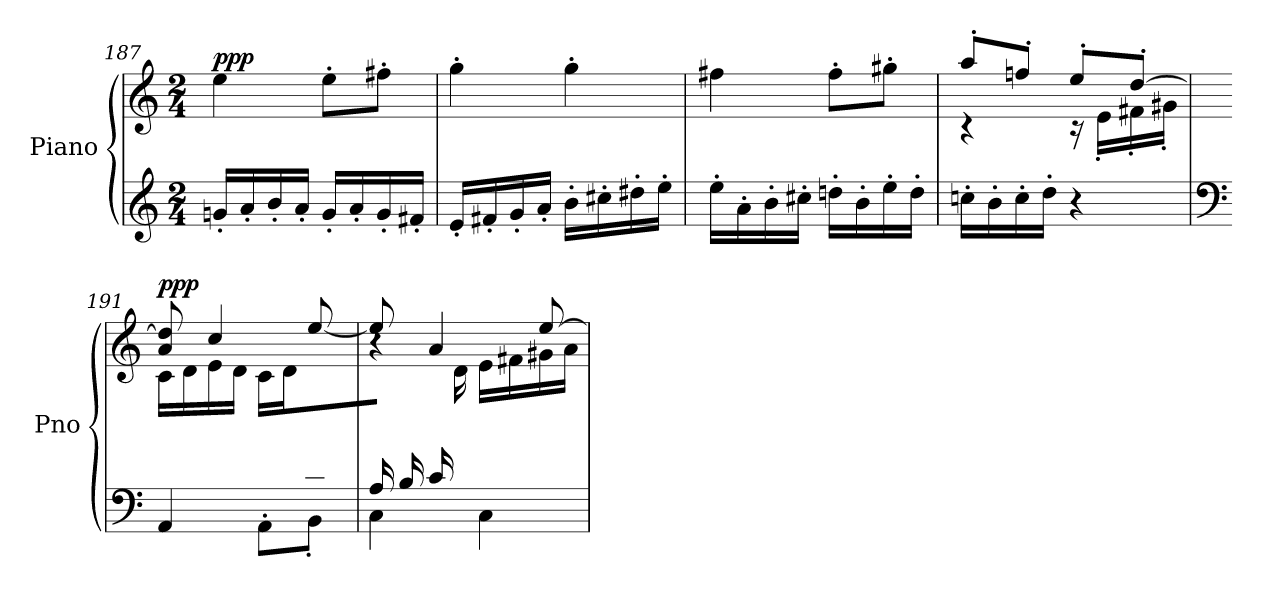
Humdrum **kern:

**kern	**kern	**dynam
*part1	*part1	*part1
*staff2	*staff1	*staff1/2
*I"Piano	*	*
*I'Pno	*	*
*clefG2	*clefG2	*
*k[]	*k[]	*
*M2/4	*M2/4	*
=187	=187	=187
!	!	!LO:DY:b=2
!	!	!LO:DY:n=1:a
16gn'/LL	4ee\	pp p
16a'/	.	.
16b'/	.	.
16a'/JJ	.	.
16g'/LL	8ee'\L	.
16a'/	.	.
16g'/	8ff#X'\J	.
16f#X'/JJ	.	.
=188	=188	=188
16e'/LL	4gg'\	.
16f#X'/	.	.
16g'/	.	.
16a'/JJ	.	.
16b'\LL	4gg'\	.
16cc#X'\	.	.
16dd#X'\	.	.
16ee'\JJ	.	.
=189	=189	=189
16ee'\LL	4ff#X\	.
16a'\	.	.
16b'\	.	.
16cc#X'\JJ	.	.
16ddn'\LL	8ff#'\L	.
16b'\	.	.
16ee'\	8gg#X'\J	.
16dd'\JJ	.	.
=190	=190	=190
*	*^	*
16ccn'\LL	8aa'/L	4r	.
16b'\	.	.	.
16cc'\	8ffn'/J	.	.
16dd'\JJ	.	.	.
4r	8ee'/L	16r	.
.	.	16e'\LL	.
.	[8dd'/J	16f#X'\	.
.	.	16g#X'\JJ	.
!!LO:LB:g=z	!!
=191	=191	=191	=191
*clefF4	*	*	*
*^	*	*	*
!	!	!	!	!LO:DY:b=2
!	!	!	!	!LO:DY:n=1:a
4.ryy	4AA/	8a/ 8dd/]	16c\LL	p pp
.	.	.	16d\	.
.	.	4cc/	16e\	.
.	.	.	16d\JJ	.
.	8AA'\L	.	16c\LL	.
.	.	.	16d\	.
16c/	8BB'\J	[8ee/	8ryy	.
16B/JJ	.	.	.	.
=192	=192	=192	=192	=192
*	*	*	*^	*
16A/LL	4C\	8ee/]	4r	8.ryy	.
16B/	.	.	.	.	.
16c/	.	4a/	.	.	.
16ryy	.	.	.	16d\JJ	.
4ryy	4C\	.	16e\LL	4ryy	.
.	.	.	16f#X\	.	.
.	.	[8ee/	16g#X\	.	.
.	.	.	16a\JJ	.	.
*v	*v	*	*	*	*
*	*v	*v	*v	*
=	=	=
*-	*-	*-
